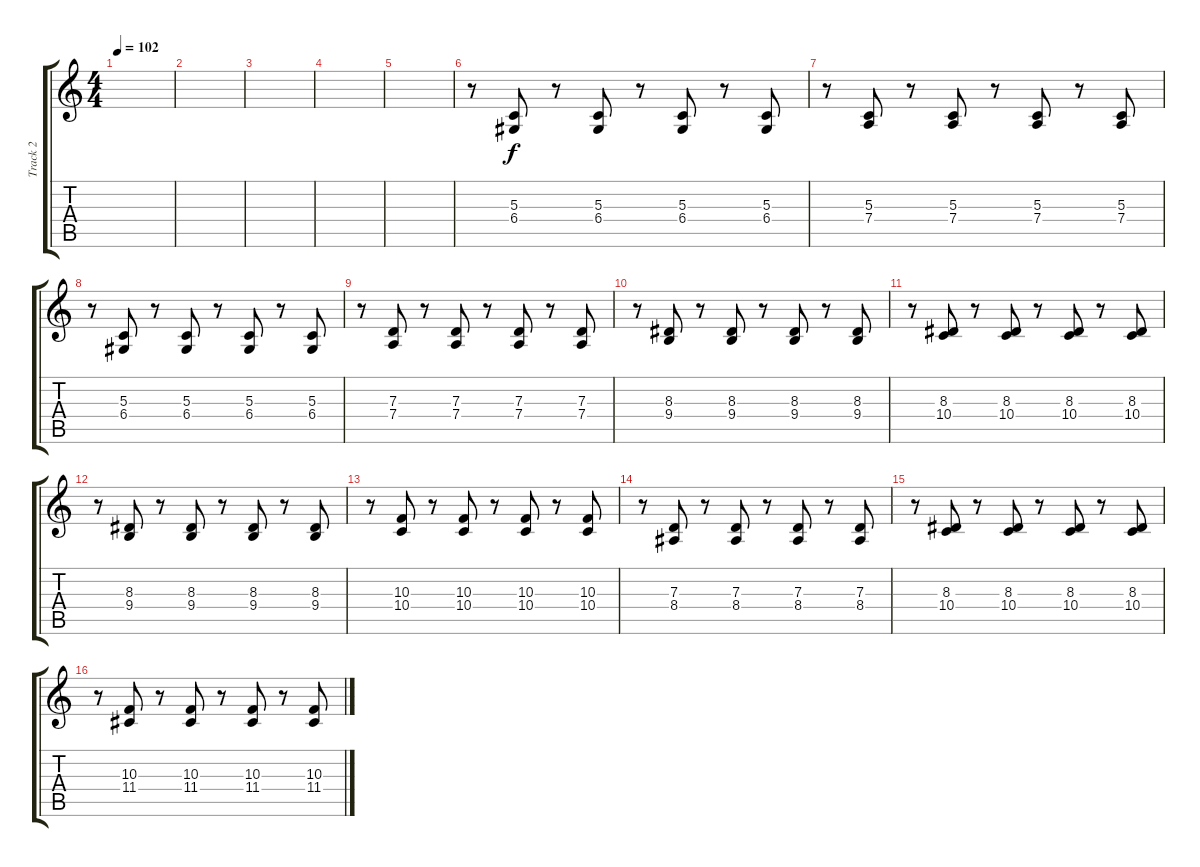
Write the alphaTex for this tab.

\track ("Track 2" "Track 2") {instrument trumpet}
\staff {score tabs}
\tuning (E4 B3 G3 D3 A2 E2) {hide}
\ts (4 4)
\tempo 102
\clef g2
\ks c
|
|
|
|
|
r.8 (5.3 6.4).8 r.8 (5.3 6.4).8 r.8 (5.3 6.4).8 r.8 (5.3 6.4).8 |
r.8 (5.3 7.4).8 r.8 (5.3 7.4).8 r.8 (5.3 7.4).8 r.8 (5.3 7.4).8 |
r.8 (5.3 6.4).8 r.8 (5.3 6.4).8 r.8 (5.3 6.4).8 r.8 (5.3 6.4).8 |
r.8 (7.3 7.4).8 r.8 (7.3 7.4).8 r.8 (7.3 7.4).8 r.8 (7.3 7.4).8 |
r.8 (8.3 9.4).8 r.8 (8.3 9.4).8 r.8 (8.3 9.4).8 r.8 (8.3 9.4).8 |
r.8 (8.3 10.4).8 r.8 (8.3 10.4).8 r.8 (8.3 10.4).8 r.8 (8.3 10.4).8 |
r.8 (8.3 9.4).8 r.8 (8.3 9.4).8 r.8 (8.3 9.4).8 r.8 (8.3 9.4).8 |
r.8 (10.3 10.4).8 r.8 (10.3 10.4).8 r.8 (10.3 10.4).8 r.8 (10.3 10.4).8 |
r.8 (7.3 8.4).8 r.8 (7.3 8.4).8 r.8 (7.3 8.4).8 r.8 (7.3 8.4).8 |
r.8 (8.3 10.4).8 r.8 (8.3 10.4).8 r.8 (8.3 10.4).8 r.8 (8.3 10.4).8 |
r.8 (10.3 11.4).8 r.8 (10.3 11.4).8 r.8 (10.3 11.4).8 r.8 (10.3 11.4).8
